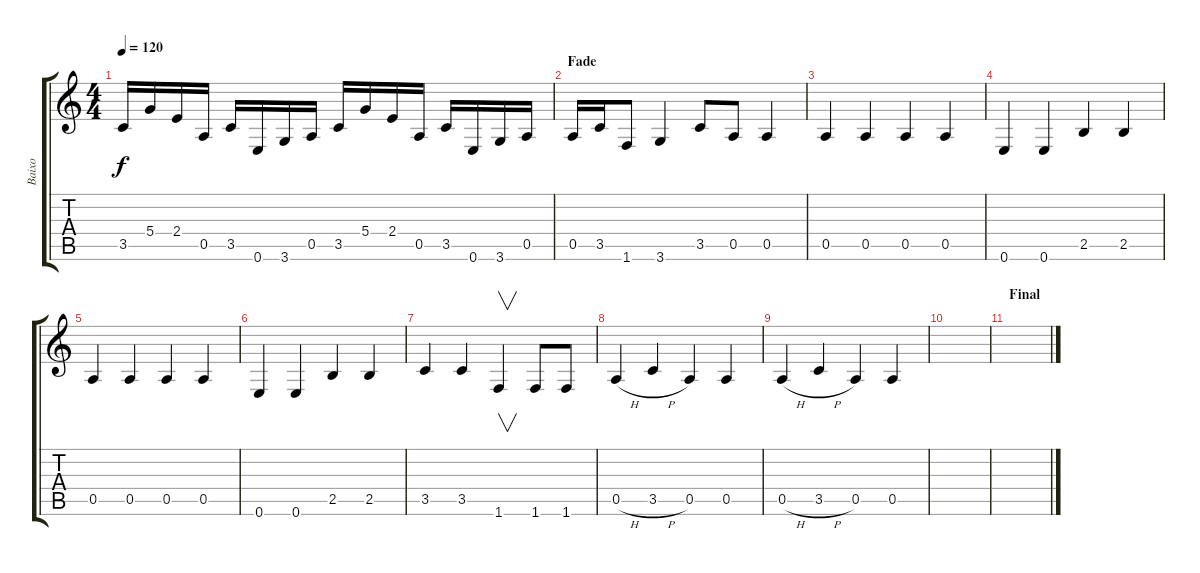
\track ("Baixo" "Baixo") {instrument slapbass2}
\staff {score tabs}
\tuning (E4 B3 G3 D3 A2 E2) {hide}
\ts (4 4)
\tempo 120
\clef g2
\ks c
3.5.16{dy f} 5.4.16 2.4.16 0.5.16 3.5.16 0.6.16 3.6.16 0.5.16 3.5.16 5.4.16 2.4.16 0.5.16 3.5.16 0.6.16 3.6.16 0.5.16 |
\section ("" "Fade")
0.5.16 3.5.16 1.6.8 3.6.4 3.5.8 0.5.8 0.5.4 |
0.5.4 0.5.4 0.5.4 0.5.4 |
0.6.4 0.6.4 2.5.4 2.5.4 |
0.5.4 0.5.4 0.5.4 0.5.4 |
0.6.4 0.6.4 2.5.4 2.5.4 |
3.5.4 3.5.4 1.6.4{v} 1.6.8 1.6.8 |
0.5{h}.4 3.5{h}.4 0.5.4 0.5.4 |
0.5{h}.4 3.5{h}.4 0.5.4 0.5.4 |
|
\section ("" "Final")
